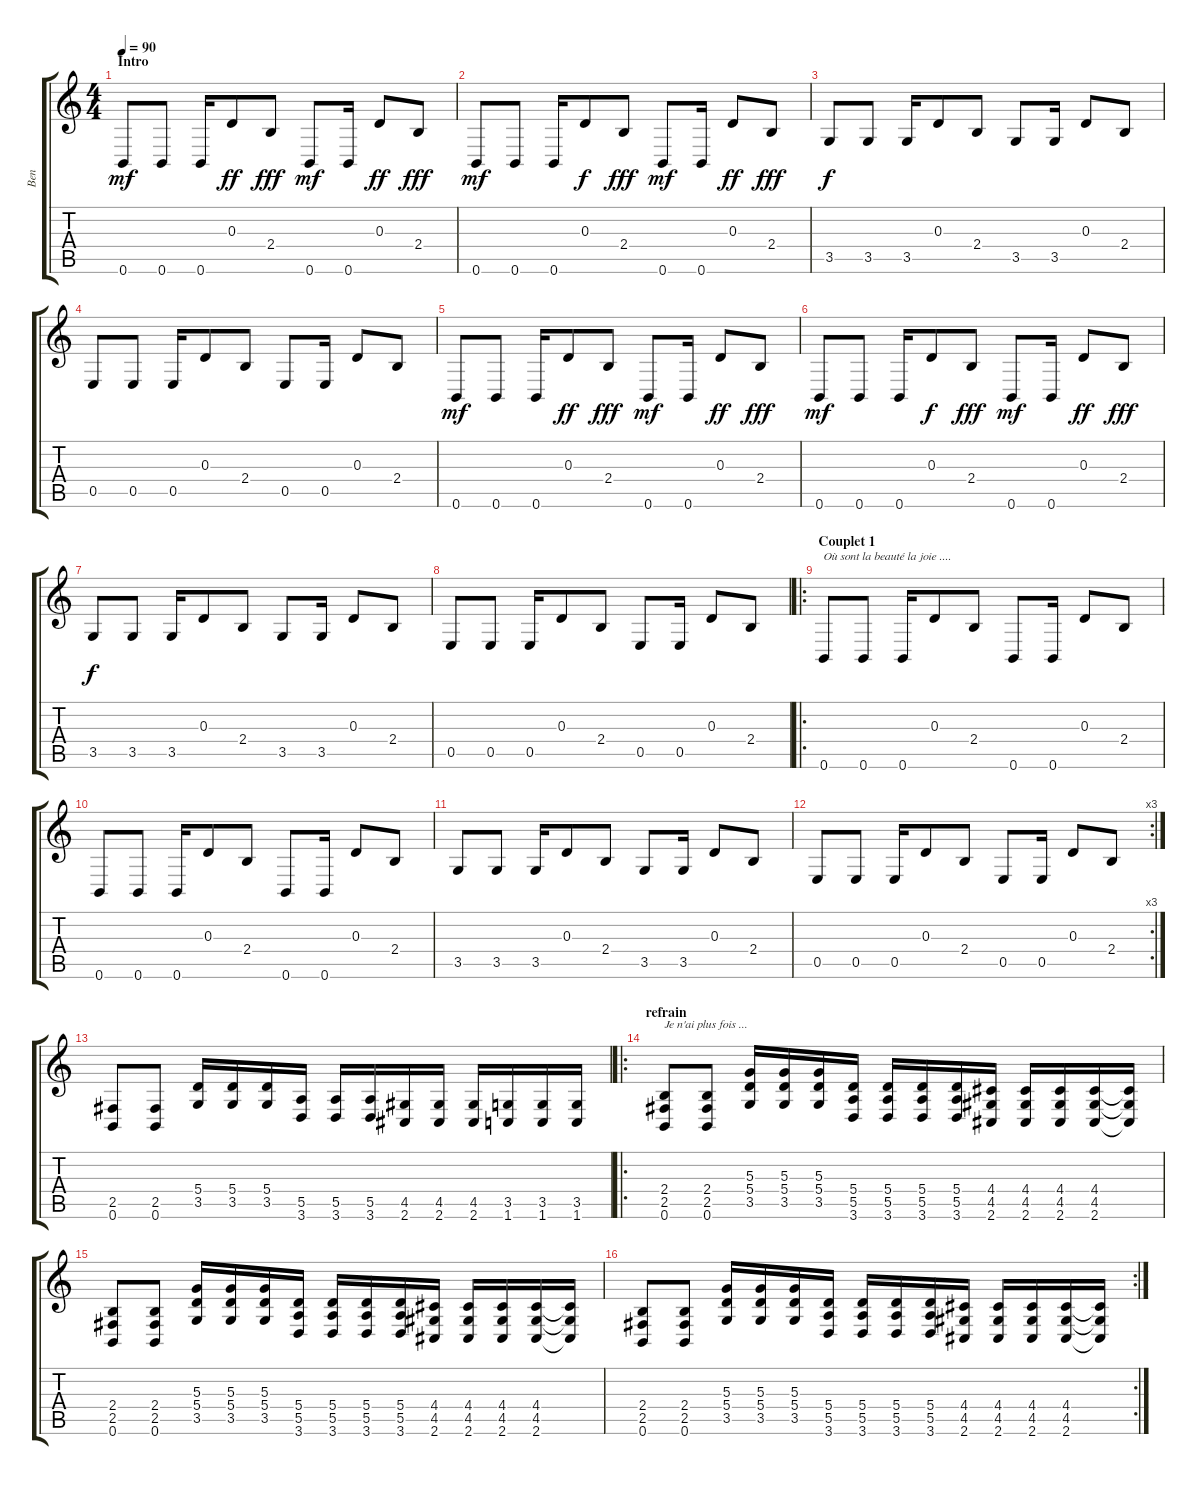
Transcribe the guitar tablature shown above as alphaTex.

\track ("Ben" "Ben") {instrument electricguitarclean}
\staff {score tabs}
\tuning (B3 Gb3 D3 A2 E2 B1) {hide}
\ts (4 4)
\section ("" "Intro")
\tempo 90
\clef g2
\ks c
0.6.8{dy mf instrument electricguitarclean} 0.6.8 0.6.16 0.3.8{dy ff} 2.4.8{dy fff} 0.6.8{dy mf} 0.6.16 0.3.8{dy ff} 2.4.8{dy fff} |
0.6.8{dy mf} 0.6.8 0.6.16 0.3.8{dy f} 2.4.8{dy fff} 0.6.8{dy mf} 0.6.16 0.3.8{dy ff} 2.4.8{dy fff} |
3.5.8{dy f} 3.5.8 3.5.16 0.3.8 2.4.8 3.5.8 3.5.16 0.3.8 2.4.8 |
0.5.8 0.5.8 0.5.16 0.3.8 2.4.8 0.5.8 0.5.16 0.3.8 2.4.8 |
0.6.8{dy mf} 0.6.8 0.6.16 0.3.8{dy ff} 2.4.8{dy fff} 0.6.8{dy mf} 0.6.16 0.3.8{dy ff} 2.4.8{dy fff} |
0.6.8{dy mf} 0.6.8 0.6.16 0.3.8{dy f} 2.4.8{dy fff} 0.6.8{dy mf} 0.6.16 0.3.8{dy ff} 2.4.8{dy fff} |
3.5.8{dy f} 3.5.8 3.5.16 0.3.8 2.4.8 3.5.8 3.5.16 0.3.8 2.4.8 |
0.5.8 0.5.8 0.5.16 0.3.8 2.4.8 0.5.8 0.5.16 0.3.8 2.4.8 |
\ro
\section ("" "Couplet 1")
0.6.8{txt "Où sont la beauté la joie ...."} 0.6.8 0.6.16 0.3.8 2.4.8 0.6.8 0.6.16 0.3.8 2.4.8 |
0.6.8 0.6.8 0.6.16 0.3.8 2.4.8 0.6.8 0.6.16 0.3.8 2.4.8 |
3.5.8 3.5.8 3.5.16 0.3.8 2.4.8 3.5.8 3.5.16 0.3.8 2.4.8 |
\rc 3
0.5.8 0.5.8 0.5.16 0.3.8 2.4.8 0.5.8 0.5.16 0.3.8 2.4.8 |
(2.5 0.6).8{instrument distortionguitar} (2.5 0.6).8 (5.4 3.5).16 (5.4 3.5).16 (5.4 3.5).16 (5.5 3.6).16 (5.5 3.6).16 (5.5 3.6).16 (4.5 2.6).16 (4.5 2.6).16 (4.5 2.6).16 (3.5 1.6).16 (3.5 1.6).16 (3.5 1.6).16 |
\ro
\section ("" "refrain")
(2.4 2.5 0.6).8{txt "Je n'ai plus fois ..." instrument distortionguitar} (2.4 2.5 0.6).8 (5.3 5.4 3.5).16 (5.3 5.4 3.5).16 (5.3 5.4 3.5).16 (5.4 5.5 3.6).16 (5.4 5.5 3.6).16 (5.4 5.5 3.6).16 (5.4 5.5 3.6).16 (4.4 4.5 2.6).16 (4.4 4.5 2.6).16 (4.4 4.5 2.6).16 (4.4 4.5 2.6).16 (4.4{t} 4.5{t} 2.6{t}).16 |
(2.4 2.5 0.6).8 (2.4 2.5 0.6).8 (5.3 5.4 3.5).16 (5.3 5.4 3.5).16 (5.3 5.4 3.5).16 (5.4 5.5 3.6).16 (5.4 5.5 3.6).16 (5.4 5.5 3.6).16 (5.4 5.5 3.6).16 (4.4 4.5 2.6).16 (4.4 4.5 2.6).16 (4.4 4.5 2.6).16 (4.4 4.5 2.6).16 (4.4{t} 4.5{t} 2.6{t}).16 |
\rc 2
(2.4 2.5 0.6).8 (2.4 2.5 0.6).8 (5.3 5.4 3.5).16 (5.3 5.4 3.5).16 (5.3 5.4 3.5).16 (5.4 5.5 3.6).16 (5.4 5.5 3.6).16 (5.4 5.5 3.6).16 (5.4 5.5 3.6).16 (4.4 4.5 2.6).16 (4.4 4.5 2.6).16 (4.4 4.5 2.6).16 (4.4 4.5 2.6).16 (4.4{t} 4.5{t} 2.6{t}).16
